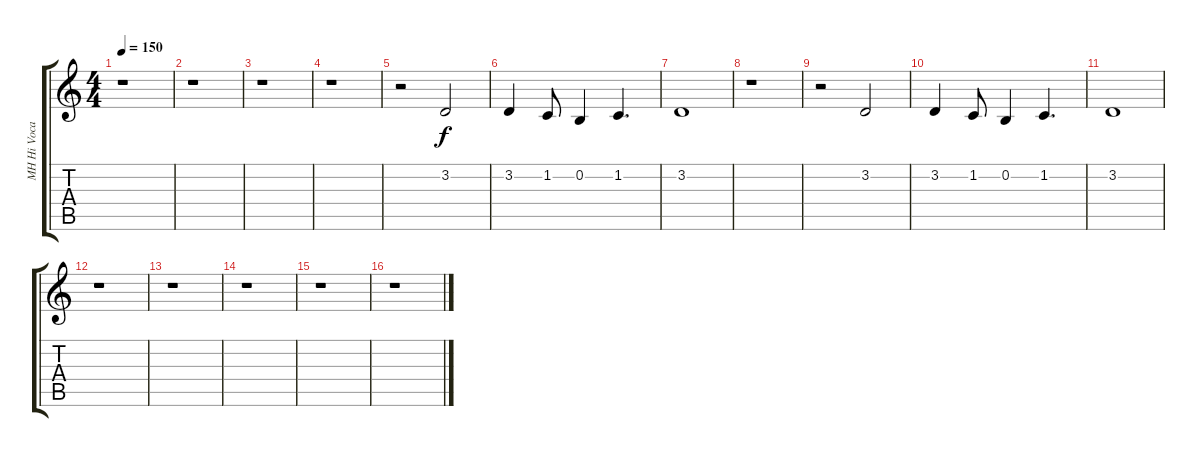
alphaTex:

\track ("MH Hi Vocals" "MH Hi Voca") {instrument altosax}
\staff {score tabs}
\tuning (E4 B3 G3 D3 A2 E2) {hide}
\ts (4 4)
\tempo 150
\clef g2
\ks c
r.1{dy f} |
r.1 |
r.1 |
r.1 |
r.2 3.2.2 |
3.2.4 1.2.8 0.2.4 1.2.4{d} |
3.2.1 |
r.1 |
r.2 3.2.2 |
3.2.4 1.2.8 0.2.4 1.2.4{d} |
3.2.1 |
r.1 |
r.1 |
r.1 |
r.1 |
r.1
